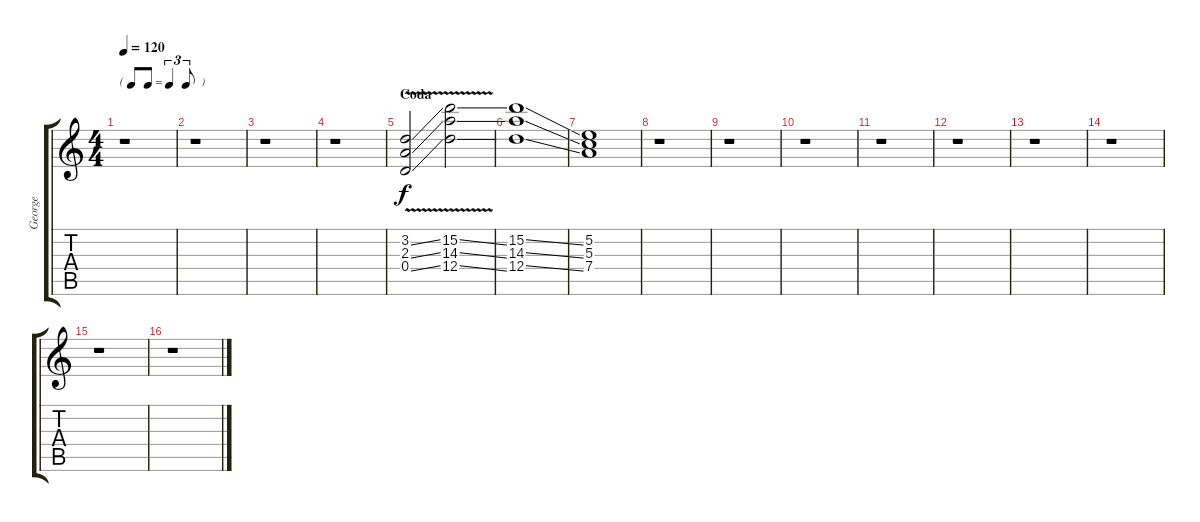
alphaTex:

\track ("George" "George") {instrument electricguitarjazz}
\staff {score tabs}
\tuning (E4 B3 G3 D3 A2 E2) {hide}
\ts (4 4)
\tf triplet8th
\tempo 120
\clef g2
\ks c
r.1{dy fff} |
r.1 |
r.1 |
r.1 |
\section ("" "Coda")
(3.2{v ss} 2.3{v ss} 0.4{v ss}).2{dy f} (15.2{v ss} 14.3{v ss} 12.4{v ss}).2 |
(15.2{ss} 14.3{ss} 12.4{ss}).1 |
(5.2 5.3 7.4).1 |
r.1 |
r.1 |
r.1 |
r.1 |
r.1 |
r.1 |
r.1 |
r.1 |
r.1
